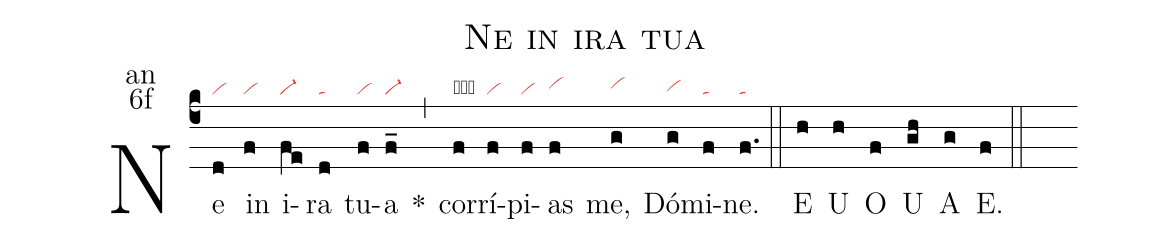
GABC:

name:Ne in ira tua;
office-part:an;
mode:6f;
nabc-lines:1;
%%
(c4) Ne(d|vi) in(f|vi) i(fe|vi-)ra(d|ta) tu(f|vi)a(f_|vi-) <sp>*</sp>(,) cor(f|obvicb)rí(f|vi)pi(f|vi)as(f|vihh) me,(g|vihh) Dó(g|vihg)mi(f|ta)ne.(f.|ta) (::) <eu>E(h) U(h) O(f) U(gh) A(g) E.(f) </eu>(::)
